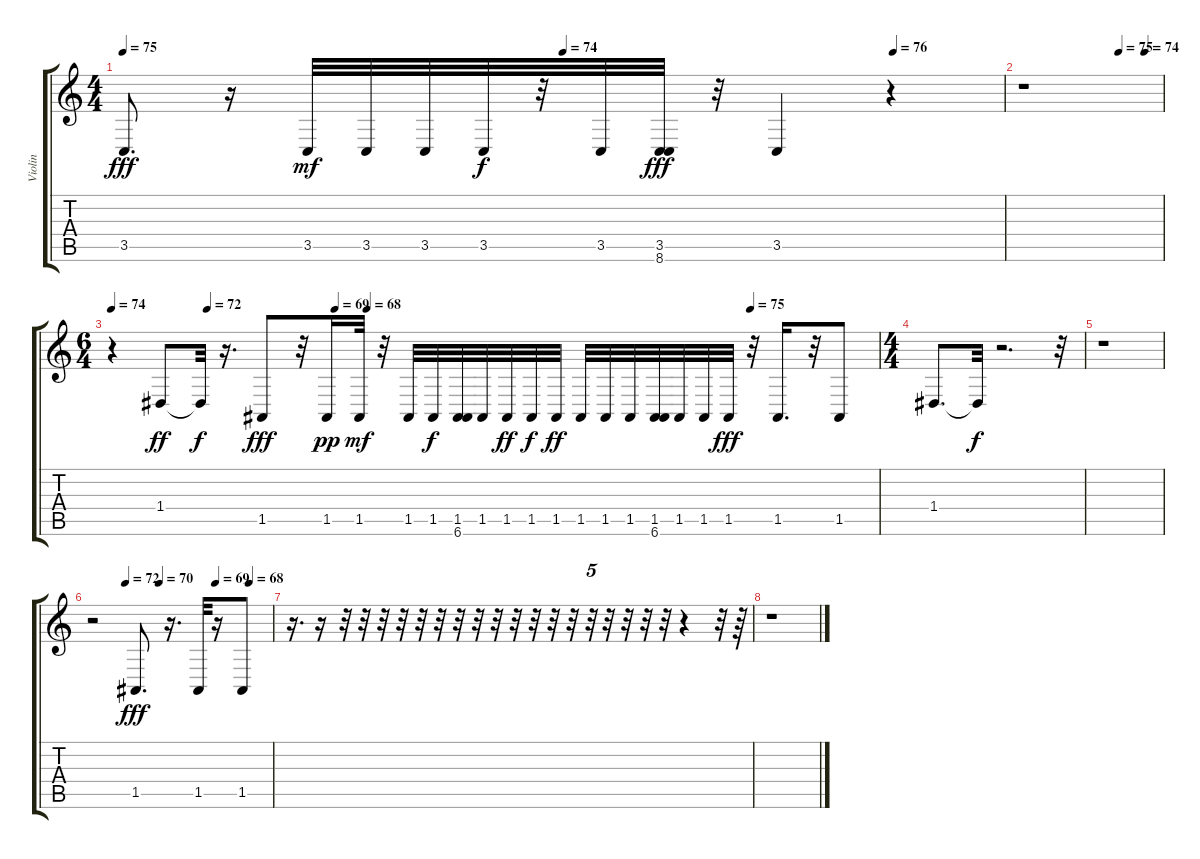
\track ("Violin" "Violin") {instrument violin}
\staff {score tabs}
\tuning (E4 B3 G3 D3 A2 E2) {hide}
\ts (4 4)
\tempo 75
\tempo (74 0.5)
\tempo (76 0.875)
\clef g2
\ks c
3.5.8{d dy fff} r.16 3.5.32{dy mf} 3.5.32 3.5.32 3.5.32{dy f} r.32 3.5.32 (3.5 8.6).32{dy fff} r.32 3.5.4 r.4 |
\tempo (75 0.6875)
\tempo (74 0.875)
r.1 |
\ts (6 4)
\tempo 74
\tempo (72 0.125)
\tempo (69 0.2916666666666667)
\tempo (68 0.3333333333333333)
\tempo (75 0.8333333333333334)
r.4 1.4.8{dy ff} 1.4{t}.32{dy f} r.16{d} 1.5.8{dy fff} r.32 1.5.16{dy pp} 1.5.32{dy mf} r.32 1.5.32 1.5.32{dy f} (1.5 6.6).32 1.5.32 1.5.32{dy ff} 1.5.32{dy f} 1.5.32{dy ff} 1.5.32 1.5.32 1.5.32 (1.5 6.6).32 1.5.32 1.5.32 1.5.32{dy fff} r.32 1.5.16{d} r.32 1.5.8 |
\ts (4 4)
1.4.8{d} 1.4{t}.32{dy f} r.2{d} r.32 |
r.1 |
\tempo (72 0.1875)
\tempo (70 0.375)
\tempo (69 0.6875)
\tempo (68 0.875)
r.2 1.5.8{d dy fff} r.16{d} 1.5.32 r.16 1.5.8 |
r.16{d} r.16 r.32 r.32 r.32 r.32 r.32 r.32 r.32 r.32 r.32 r.32 r.32 r.32 r.32 r.32{tu (5 4)} r.32 r.32 r.32 r.32 r.4 r.32 r.64 |
r.1
